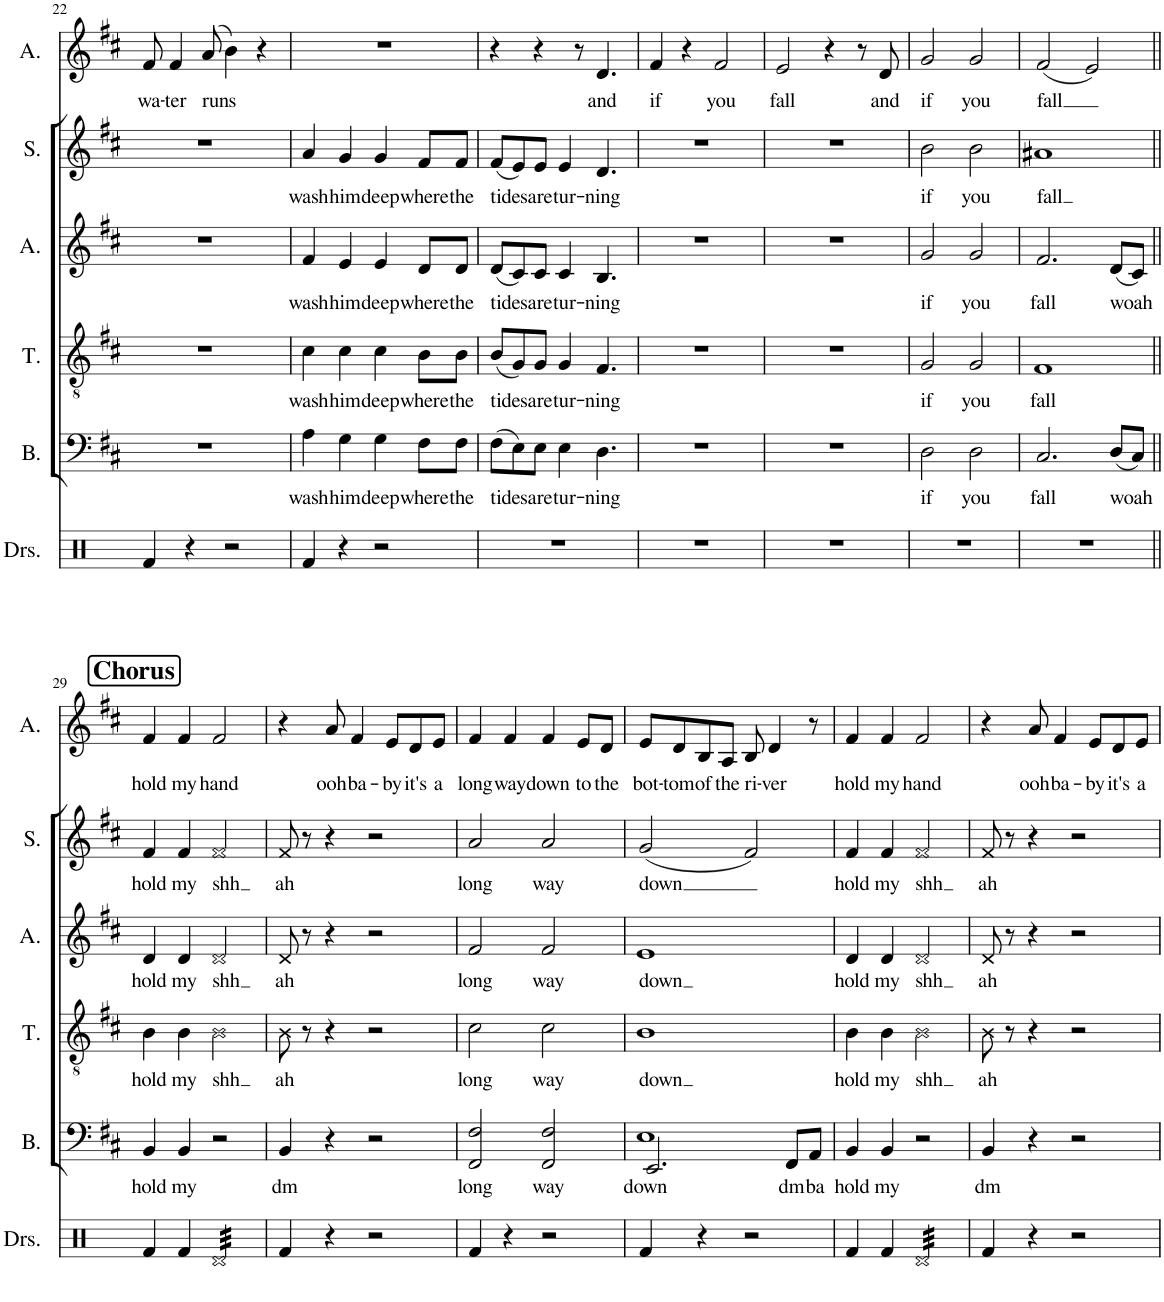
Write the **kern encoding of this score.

**kern	**kern	**text	**kern	**text	**kern	**text	**kern	**text	**kern	**text
*part6	*part5	*part5	*part4	*part4	*part3	*part3	*part2	*part2	*part1	*part1
*staff6	*staff5	*staff5	*staff4	*staff4	*staff3	*staff3	*staff2	*staff2	*staff1	*staff1
*I"Drumset	*I"Bass	*	*I"Tenor	*	*I"Alto	*	*I"Soprano	*	*I"Alto	*
*I'Drs.	*I'B.	*	*I'T.	*	*I'A.	*	*I'S.	*	*I'A.	*
!!LO:PB:g=z
*clefX	*clefF4	*	*clefGv2	*	*clefG2	*	*clefG2	*	*clefG2	*
*k[]	*k[f#c#]	*	*k[f#c#]	*	*k[f#c#]	*	*k[f#c#]	*	*k[f#c#]	*
*M2/2	*M2/2	*	*M2/2	*	*M2/2	*	*M2/2	*	*M2/2	*
*met(c|)	*met(c|)	*	*met(c|)	*	*met(c|)	*	*met(c|)	*	*met(c|)	*
=22	=22	=22	=22	=22	=22	=22	=22	=22	=22	=22
!	!	!	!	!	!	!	!	!	!	!LO:LY:b
4Rf/	1r	.	1r	.	1r	.	1r	.	8f#/	wa-
!	!	!	!	!	!	!	!	!	!	!LO:LY:b
.	.	.	.	.	.	.	.	.	4f#/	-ter
4r	.	.	.	.	.	.	.	.	.	.
!	!	!	!	!	!	!	!	!	!	!LO:LY:b
.	.	.	.	.	.	.	.	.	(8a/	runs
2r	.	.	.	.	.	.	.	.	4b\)	.
.	.	.	.	.	.	.	.	.	4r	.
=23	=23	=23	=23	=23	=23	=23	=23	=23	=23	=23
!	!	!LO:LY:b	!	!LO:LY:b	!	!LO:LY:b	!	!LO:LY:b	!	!
4Rf/	4A\	wash	4c#\	wash	4f#/	wash	4a/	wash	1r	.
!	!	!LO:LY:b	!	!LO:LY:b	!	!LO:LY:b	!	!LO:LY:b	!	!
4r	4G\	him	4c#\	him	4e/	him	4g/	him	.	.
!	!	!LO:LY:b	!	!LO:LY:b	!	!LO:LY:b	!	!LO:LY:b	!	!
2r	4G\	deep	4c#\	deep	4e/	deep	4g/	deep	.	.
!	!	!LO:LY:b	!	!LO:LY:b	!	!LO:LY:b	!	!LO:LY:b	!	!
.	8F#\L	where	8B\L	where	8d/L	where	8f#/L	where	.	.
!	!	!LO:LY:b	!	!LO:LY:b	!	!LO:LY:b	!	!LO:LY:b	!	!
.	8F#\J	the	8B\J	the	8d/J	the	8f#/J	the	.	.
=24	=24	=24	=24	=24	=24	=24	=24	=24	=24	=24
!	!	!LO:LY:b	!	!LO:LY:b	!	!LO:LY:b	!	!LO:LY:b	!	!
1r	(8F#\L	tides	(8B/L	tides	(8d/L	tides	(8f#/L	tides	4r	.
.	8E\)	.	8G/)	.	8c#/)	.	8e/)	.	.	.
!	!	!LO:LY:b	!	!LO:LY:b	!	!LO:LY:b	!	!LO:LY:b	!	!
.	8E\J	are	8G/J	are	8c#/J	are	8e/J	are	4r	.
!	!	!LO:LY:b	!	!LO:LY:b	!	!LO:LY:b	!	!LO:LY:b	!	!
.	4E\	tur-	4G/	tur-	4c#/	tur-	4e/	tur-	.	.
.	.	.	.	.	.	.	.	.	8r	.
!	!	!LO:LY:b	!	!LO:LY:b	!	!LO:LY:b	!	!LO:LY:b	!	!LO:LY:b
.	4.D\	-ning	4.F#/	-ning	4.B/	-ning	4.d/	-ning	4.d/	and
=25	=25	=25	=25	=25	=25	=25	=25	=25	=25	=25
!	!	!	!	!	!	!	!	!	!	!LO:LY:b
1r	1r	.	1r	.	1r	.	1r	.	4f#/	if
.	.	.	.	.	.	.	.	.	4r	.
!	!	!	!	!	!	!	!	!	!	!LO:LY:b
.	.	.	.	.	.	.	.	.	2f#/	you
=26	=26	=26	=26	=26	=26	=26	=26	=26	=26	=26
!	!	!	!	!	!	!	!	!	!	!LO:LY:b
1r	1r	.	1r	.	1r	.	1r	.	2e/	fall
.	.	.	.	.	.	.	.	.	4r	.
.	.	.	.	.	.	.	.	.	8r	.
!	!	!	!	!	!	!	!	!	!	!LO:LY:b
.	.	.	.	.	.	.	.	.	8d/	and
=27	=27	=27	=27	=27	=27	=27	=27	=27	=27	=27
!	!	!LO:LY:b	!	!LO:LY:b	!	!LO:LY:b	!	!LO:LY:b	!	!LO:LY:b
1r	2D\	if	2G/	if	2g/	if	2b\	if	2g/	if
!	!	!LO:LY:b	!	!LO:LY:b	!	!LO:LY:b	!	!LO:LY:b	!	!LO:LY:b
.	2D\	you	2G/	you	2g/	you	2b\	you	2g/	you
=28	=28	=28	=28	=28	=28	=28	=28	=28	=28	=28
!	!	!LO:LY:b	!	!LO:LY:b	!	!LO:LY:b	!	!LO:LY:b	!	!LO:LY:b
1r	2.C#/	fall	1F#	fall	2.f#/	fall	1a#X	fall	(2f#/	fall
.	.	.	.	.	.	.	.	.	2e/)	.
!	!	!LO:LY:b	!	!	!	!LO:LY:b	!	!	!	!
.	(8D/L	woah	.	.	(8d/L	woah	.	.	.	.
.	8C#/J)	.	.	.	8c#/J)	.	.	.	.	.
!!LO:LB:g=z
!!LO:REH:place=s1:a:B:cj:fs=14:t=Chorus
=29||	=29||	=29||	=29||	=29||	=29||	=29||	=29||	=29||	=29||	=29||
!	!	!LO:LY:b	!	!LO:LY:b	!	!LO:LY:b	!	!LO:LY:b	!	!LO:LY:b
4Rf/	4BB/	hold	4B\	hold	4d/	hold	4f#/	hold	4f#/	hold
!	!	!LO:LY:b	!	!LO:LY:b	!	!LO:LY:b	!	!LO:LY:b	!	!LO:LY:b
4Rf/	4BB/	my	4B\	my	4d/	my	4f#/	my	4f#/	my
!	!	!	!	!LO:LY:b	!	!LO:LY:b	!	!LO:LY:b	!	!LO:LY:b
*tremolo	*	*	*	*	*	*	*	*	*	*
32Rd/LLL	2r	.	2B\	shh	2d/	shh	2f#/	shh	2f#/	hand
32Rd/	.	.	.	.	.	.	.	.	.	.
32Rd/	.	.	.	.	.	.	.	.	.	.
32Rd/	.	.	.	.	.	.	.	.	.	.
32Rd/	.	.	.	.	.	.	.	.	.	.
32Rd/	.	.	.	.	.	.	.	.	.	.
32Rd/	.	.	.	.	.	.	.	.	.	.
32Rd/	.	.	.	.	.	.	.	.	.	.
32Rd/	.	.	.	.	.	.	.	.	.	.
32Rd/	.	.	.	.	.	.	.	.	.	.
32Rd/	.	.	.	.	.	.	.	.	.	.
32Rd/	.	.	.	.	.	.	.	.	.	.
32Rd/	.	.	.	.	.	.	.	.	.	.
32Rd/	.	.	.	.	.	.	.	.	.	.
32Rd/	.	.	.	.	.	.	.	.	.	.
32Rd/JJJ	.	.	.	.	.	.	.	.	.	.
*Xtremolo	*	*	*	*	*	*	*	*	*	*
=30	=30	=30	=30	=30	=30	=30	=30	=30	=30	=30
!	!	!LO:LY:b	!	!LO:LY:b	!	!LO:LY:b	!	!LO:LY:b	!	!
4Rf/	4BB/	dm	8B\	ah	8d/	ah	8f#/	ah	4r	.
.	.	.	8r	.	8r	.	8r	.	.	.
!	!	!	!	!	!	!	!	!	!	!LO:LY:b
4r	4r	.	4r	.	4r	.	4r	.	8a/	ooh
!	!	!	!	!	!	!	!	!	!	!LO:LY:b
.	.	.	.	.	.	.	.	.	4f#/	ba-
2r	2r	.	2r	.	2r	.	2r	.	.	.
!	!	!	!	!	!	!	!	!	!	!LO:LY:b
.	.	.	.	.	.	.	.	.	8e/L	-by
!	!	!	!	!	!	!	!	!	!	!LO:LY:b
.	.	.	.	.	.	.	.	.	8d/	it's
!	!	!	!	!	!	!	!	!	!	!LO:LY:b
.	.	.	.	.	.	.	.	.	8e/J	a
=31	=31	=31	=31	=31	=31	=31	=31	=31	=31	=31
!	!	!LO:LY:b	!	!LO:LY:b	!	!LO:LY:b	!	!LO:LY:b	!	!LO:LY:b
4Rf/	2FF#/ 2F#/	long	2c#\	long	2f#/	long	2a/	long	4f#/	long
!	!	!	!	!	!	!	!	!	!	!LO:LY:b
4r	.	.	.	.	.	.	.	.	4f#/	way
!	!	!LO:LY:b	!	!LO:LY:b	!	!LO:LY:b	!	!LO:LY:b	!	!LO:LY:b
2r	2FF#/ 2F#/	way	2c#\	way	2f#/	way	2a/	way	4f#/	down
!	!	!	!	!	!	!	!	!	!	!LO:LY:b
.	.	.	.	.	.	.	.	.	8e/L	to
!	!	!	!	!	!	!	!	!	!	!LO:LY:b
.	.	.	.	.	.	.	.	.	8d/J	the
=32	=32	=32	=32	=32	=32	=32	=32	=32	=32	=32
!	!	!LO:LY:b	!	!LO:LY:b	!	!LO:LY:b	!	!LO:LY:b	!	!LO:LY:b
*	*^	*	*	*	*	*	*	*	*	*
4Rf/	2.EE/	1E	down	1B	down	1e	down	(2g/	down	8e/L	bot-
!	!	!	!	!	!	!	!	!	!	!	!LO:LY:b
.	.	.	.	.	.	.	.	.	.	8d/	-tom
!	!	!	!	!	!	!	!	!	!	!	!LO:LY:b
4r	.	.	.	.	.	.	.	.	.	8B/	of
!	!	!	!	!	!	!	!	!	!	!	!LO:LY:b
.	.	.	.	.	.	.	.	.	.	8A/J	the
!	!	!	!	!	!	!	!	!	!	!	!LO:LY:b
2r	.	.	.	.	.	.	.	2f#/)	.	8B/	ri-
!	!	!	!	!	!	!	!	!	!	!	!LO:LY:b
.	.	.	.	.	.	.	.	.	.	4d/	-ver
!	!	!	!LO:LY:b	!	!	!	!	!	!	!	!
.	8FF#/L	.	dm	.	.	.	.	.	.	.	.
!	!	!	!LO:LY:b	!	!	!	!	!	!	!	!
.	8AA/J	.	ba	.	.	.	.	.	.	8r	.
*	*v	*v	*	*	*	*	*	*	*	*	*
=33	=33	=33	=33	=33	=33	=33	=33	=33	=33	=33
!	!	!LO:LY:b	!	!LO:LY:b	!	!LO:LY:b	!	!LO:LY:b	!	!LO:LY:b
4Rf/	4BB/	hold	4B\	hold	4d/	hold	4f#/	hold	4f#/	hold
!	!	!LO:LY:b	!	!LO:LY:b	!	!LO:LY:b	!	!LO:LY:b	!	!LO:LY:b
4Rf/	4BB/	my	4B\	my	4d/	my	4f#/	my	4f#/	my
!	!	!	!	!LO:LY:b	!	!LO:LY:b	!	!LO:LY:b	!	!LO:LY:b
*tremolo	*	*	*	*	*	*	*	*	*	*
32Rd/LLL	2r	.	2B\	shh	2d/	shh	2f#/	shh	2f#/	hand
32Rd/	.	.	.	.	.	.	.	.	.	.
32Rd/	.	.	.	.	.	.	.	.	.	.
32Rd/	.	.	.	.	.	.	.	.	.	.
32Rd/	.	.	.	.	.	.	.	.	.	.
32Rd/	.	.	.	.	.	.	.	.	.	.
32Rd/	.	.	.	.	.	.	.	.	.	.
32Rd/	.	.	.	.	.	.	.	.	.	.
32Rd/	.	.	.	.	.	.	.	.	.	.
32Rd/	.	.	.	.	.	.	.	.	.	.
32Rd/	.	.	.	.	.	.	.	.	.	.
32Rd/	.	.	.	.	.	.	.	.	.	.
32Rd/	.	.	.	.	.	.	.	.	.	.
32Rd/	.	.	.	.	.	.	.	.	.	.
32Rd/	.	.	.	.	.	.	.	.	.	.
32Rd/JJJ	.	.	.	.	.	.	.	.	.	.
*Xtremolo	*	*	*	*	*	*	*	*	*	*
=34	=34	=34	=34	=34	=34	=34	=34	=34	=34	=34
!	!	!LO:LY:b	!	!LO:LY:b	!	!LO:LY:b	!	!LO:LY:b	!	!
4Rf/	4BB/	dm	8B\	ah	8d/	ah	8f#/	ah	4r	.
.	.	.	8r	.	8r	.	8r	.	.	.
!	!	!	!	!	!	!	!	!	!	!LO:LY:b
4r	4r	.	4r	.	4r	.	4r	.	8a/	ooh
!	!	!	!	!	!	!	!	!	!	!LO:LY:b
.	.	.	.	.	.	.	.	.	4f#/	ba-
2r	2r	.	2r	.	2r	.	2r	.	.	.
!	!	!	!	!	!	!	!	!	!	!LO:LY:b
.	.	.	.	.	.	.	.	.	8e/L	-by
!	!	!	!	!	!	!	!	!	!	!LO:LY:b
.	.	.	.	.	.	.	.	.	8d/	it's
!	!	!	!	!	!	!	!	!	!	!LO:LY:b
.	.	.	.	.	.	.	.	.	8e/J	a
=	=	=	=	=	=	=	=	=	=	=
*-	*-	*-	*-	*-	*-	*-	*-	*-	*-	*-
